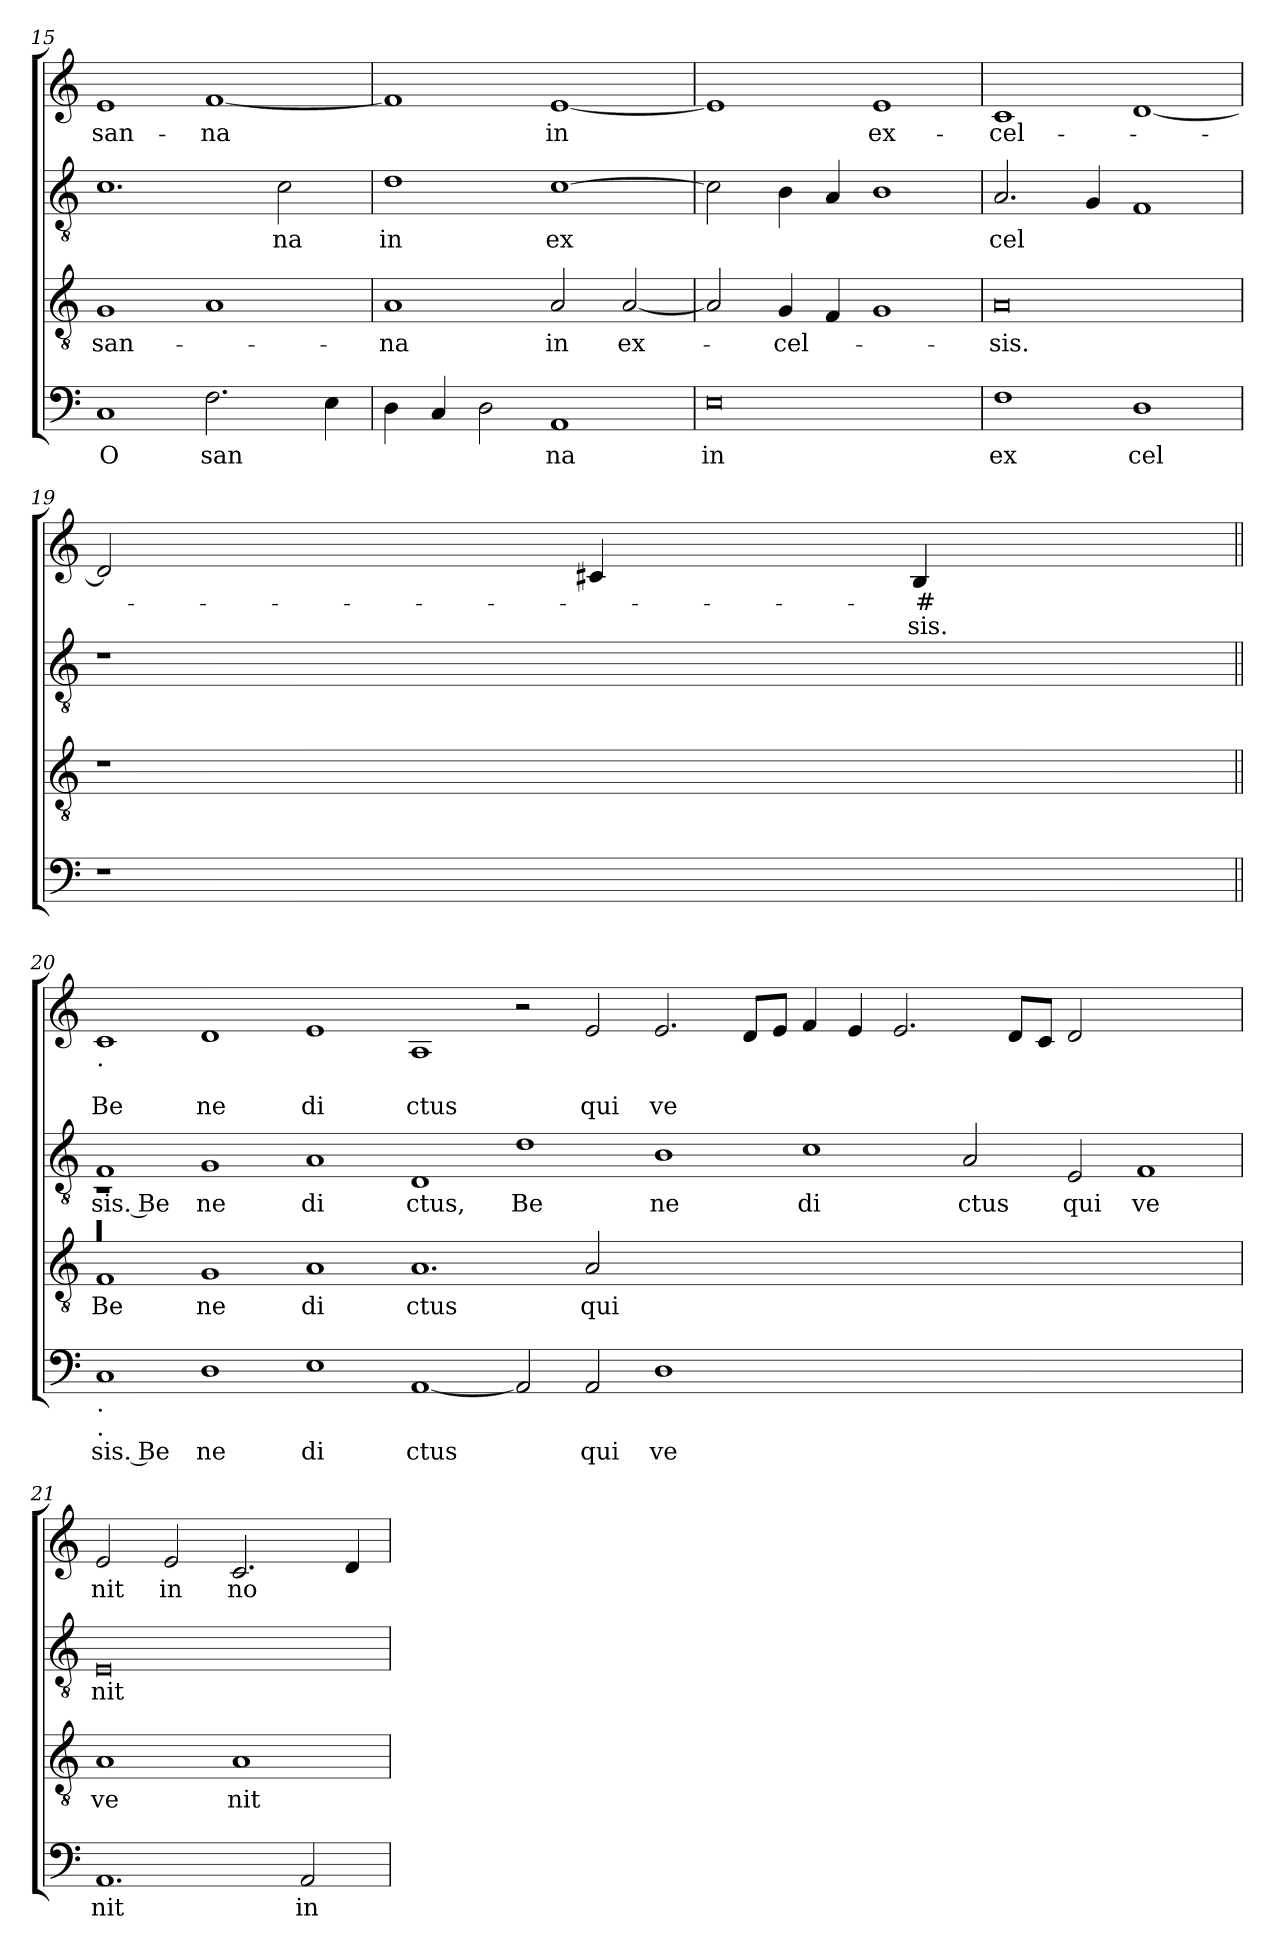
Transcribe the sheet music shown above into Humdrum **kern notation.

**kern	**text	**kern	**text	**kern	**text	**kern	**text	**text
*part4	*part4	*part3	*part3	*part2	*part2	*part1	*part1	*part1
*staff4	*staff4	*staff3	*staff3	*staff2	*staff2	*staff1	*staff1	*staff1
*clefF4	*	*clefGv2	*	*clefGv2	*	*clefG2	*	*
*k[]	*	*k[]	*	*k[]	*	*k[]	*	*
*C:	*	*C:	*	*C:	*	*C:	*	*
=15	=15	=15	=15	=15	=15	=15	=15	=15
!	!LO:LY:b	!	!LO:LY:b	!	!	!	!LO:LY:b	!
1C	O	1G	-san-	1.c	.	1e	-san-	.
!	!LO:LY:b	!	!	!	!	!	!LO:LY:b	!
2.F\	san	1A	.	.	.	[<1f	-na	.
!	!	!	!	!	!LO:LY:b	!	!	!
.	.	.	.	2c\	na	.	.	.
4E\	.	.	.	.	.	.	.	.
=16	=16	=16	=16	=16	=16	=16	=16	=16
!	!	!	!LO:LY:b	!	!LO:LY:b	!	!	!
4D\	.	1A	-na	1d	in	1f]	.	.
4C/	.	.	.	.	.	.	.	.
2D\	.	.	.	.	.	.	.	.
!	!LO:LY:b	!	!LO:LY:b	!	!LO:LY:b	!	!LO:LY:b	!
1AA	na	2A/	in	[>1c	ex	[<1e	in	.
!	!	!	!LO:LY:b	!	!	!	!	!
.	.	[<2A/	ex-	.	.	.	.	.
=17	=17	=17	=17	=17	=17	=17	=17	=17
!	!LO:LY:b	!	!	!	!	!	!	!
0E	in	2A/]	.	2c\]	.	1e]	.	.
!	!	!	!LO:LY:b	!	!	!	!	!
.	.	4G/	-cel-	4B\	.	.	.	.
.	.	4F/	.	4A/	.	.	.	.
!	!	!	!	!	!	!	!LO:LY:b	!
.	.	1G	.	1B	.	1e	ex-	.
=18	=18	=18	=18	=18	=18	=18	=18	=18
!	!LO:LY:b	!	!LO:LY:b	!	!LO:LY:b	!	!LO:LY:b	!
1F	ex	0A	-sis.	2.A/	cel	1c	-cel-	.
.	.	.	.	4G/	.	.	.	.
!	!LO:LY:b	!	!	!	!	!	!	!
1D	cel	.	.	1F	.	[<1d	.	.
!!LO:LB:g=z
=19	=19	=19	=19	=19	=19	=19	=19	=19
1r	.	1r	.	1r	.	2d/]	.	.
.	.	.	.	.	.	4c#X/	.	.
!	!	!	!	!	!	!	!LO:LY:b	!LO:LY:b
.	.	.	.	.	.	4B/	-#	sis.
=20||	=20||	=20||	=20||	=20||	=20||	=20||	=20||	=20||
!	!	!	!	!	!	!LO:TX:b:t=.	!	!
!	!	!LO:TX:b:t=.	!	!	!	!	!	!
!	!	!LO:TX:b:t=.	!	!	!	!	!	!
!LO:TX:b:t=.	!	!	!	!	!	!	!	!
!LO:TX:b:t=.	!	!	!	!	!	!	!	!
!	!LO:LY:b:rj	!LO:N:vis=1	!LO:LY:b	!	!LO:LY:b:rj	!	!	!LO:LY:b
*	*	*^	*	*^	*	*	*	*
1C	sis. Be	00.ra	1F	Be	1F	1rC	sis. Be	1c	.	Be
!	!LO:LY:b	!	!	!LO:LY:b	!	!	!LO:LY:b	!	!	!LO:LY:b
1D	ne	.	1G	ne	1G	0.ryy	ne	1d	.	ne
!	!LO:LY:b	!	!	!LO:LY:b	!	!	!LO:LY:b	!	!	!LO:LY:b
1E	di	.	1A	di	1A	.	di	1e	.	di
!	!LO:LY:b	!	!	!LO:LY:b	!	!	!LO:LY:b	!	!	!LO:LY:b
[<1AA	ctus	.	1.A	ctus	1D	.	ctus,	1A	.	ctus
!	!	!	!	!	!	!	!LO:LY:b	!	!	!
2AA/]	.	.	.	.	1ryy	1d	Be	2r	.	.
!	!LO:LY:b	!	!	!LO:LY:b	!	!	!	!	!	!LO:LY:b
2AA/	qui	.	2A/	qui	.	.	.	2e/	.	qui
!	!LO:LY:b	!	!	!	!	!	!LO:LY:b	!	!	!LO:LY:b
1D	ve	.	0.ryy	.	00ryy	1B	ne	2.e/	.	ve
.	.	.	.	.	.	.	.	8d/L	.	.
.	.	.	.	.	.	.	.	8e/J	.	.
!	!	!	!	!	!	!	!LO:LY:b	!	!	!
0.ryy	.	0.ryy	.	.	.	1c	di	4f/	.	.
.	.	.	.	.	.	.	.	4e/	.	.
.	.	.	.	.	.	.	.	2.e/	.	.
!	!	!	!	!	!	!	!LO:LY:b	!	!	!
.	.	.	.	.	.	2A/	ctus	.	.	.
.	.	.	.	.	.	.	.	8d/L	.	.
.	.	.	.	.	.	.	.	8c/J	.	.
!	!	!	!	!	!	!	!LO:LY:b	!	!	!
.	.	.	.	.	.	2E/	qui	2d/	.	.
!	!	!	!	!	!	!	!LO:LY:b	!	!	!
.	.	.	1ryy	.	.	1F	ve	1ryy	.	.
!!LO:PB:g=z
=21	=21	=21	=21	=21	=21	=21	=21	=21	=21	=21
!	!LO:LY:b	!	!	!LO:LY:b	!	!	!LO:LY:b	!	!LO:LY:b	!
*	*	*v	*v	*	*	*	*	*	*	*
*	*	*	*	*v	*v	*	*	*	*
1.AA	nit	1A	ve	0E	nit	2e/	nit	.
!	!	!	!	!	!	!	!LO:LY:b	!
.	.	.	.	.	.	2e/	in	.
!	!	!	!LO:LY:b	!	!	!	!LO:LY:b	!
.	.	1A	nit	.	.	2.c/	no	.
!	!LO:LY:b	!	!	!	!	!	!	!
2AA/	in	.	.	.	.	.	.	.
.	.	.	.	.	.	4d/	.	.
=	=	=	=	=	=	=	=	=
*-	*-	*-	*-	*-	*-	*-	*-	*-
